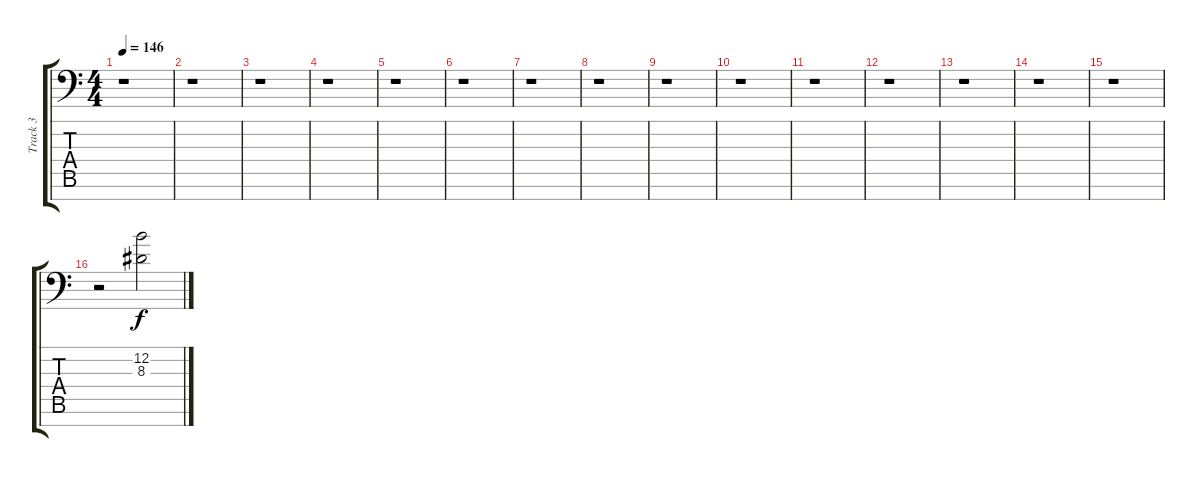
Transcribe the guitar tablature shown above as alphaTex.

\track ("Track 3" "Track 3") {instrument acousticgrandpiano}
\staff {score tabs}
\tuning (E4 B3 G3 D3 A2 E2 A1) {hide}
\ts (4 4)
\tempo 146
\clef f4
\ks c
r.1{dy f} |
r.1 |
r.1 |
r.1 |
r.1 |
r.1 |
r.1 |
r.1 |
r.1 |
r.1 |
r.1 |
r.1 |
r.1 |
r.1 |
r.1 |
r.2 (12.2 8.3).2
